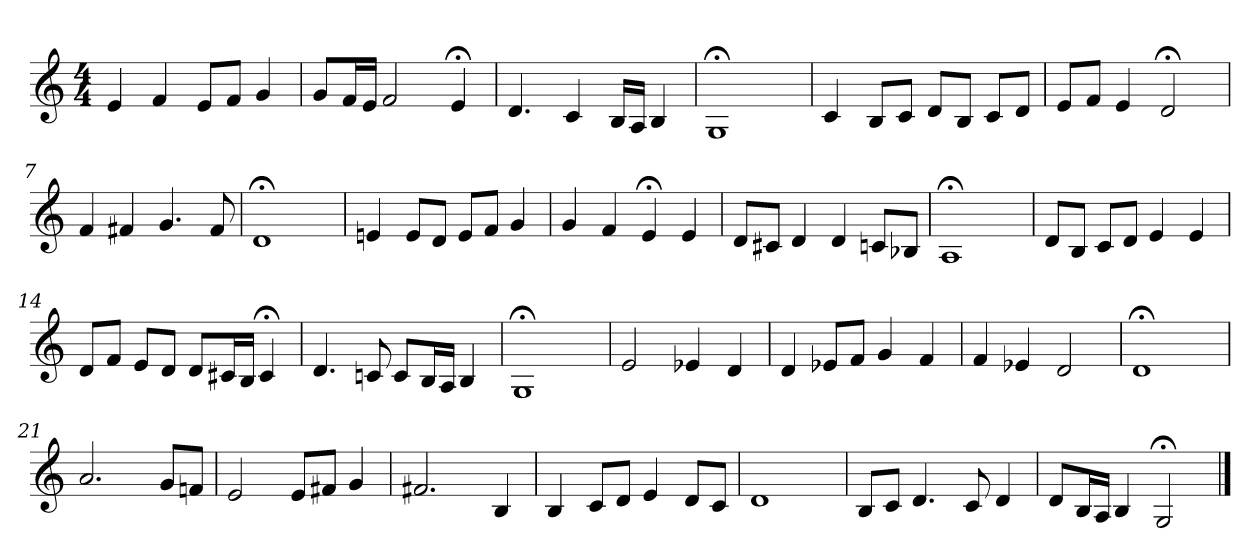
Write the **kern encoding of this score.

**kern
*part1
*staff1
*clefG2
*k[]
*C:
*M4/4
=1
4e
4f
8e/L
8f/J
4g
=2
8g/L
16f/L
16e/JJ
2f
4e;<
=3
4.d
4c
16B/LL
16A/JJ
4B
=4
1G;<
=5
4c
8B/L
8c/J
8d/L
8B/J
8c/L
8d/J
=6
8e/L
8f/J
4e
2d;<
=7
4f
4f#X
4.g
8f#
=8
1d;<
=9
4en
8e/L
8d/J
8e/L
8f/J
4g
=10
4g
4f
4e;<
4e
=11
8d/L
8c#X/J
4d
4d
8cn/L
8B-X/J
=12
1A;<
=13
8d/L
8B/J
8c/L
8d/J
4e
4e
=14
8d/L
8f/J
8e/L
8d/J
8d/L
16c#X/L
16B/JJ
4c#;<
=15
4.d
8cn
8c/L
16B/L
16A/JJ
4B
=16
1G;<
=17
2e
4e-X
4d
=18
4d
8e-X/L
8f/J
4g
4f
=19
4f
4e-X
2d
=20
1d;<
=21
2.a
8g/L
8fn/J
=22
2e
8e/L
8f#X/J
4g
=23
2.f#X
4B
=24
4B
8c/L
8d/J
4e
8d/L
8c/J
=25
1d
=26
8B/L
8c/J
4.d
8c
4d
=27
8d/L
16B/L
16A/JJ
4B
2G;<
==
*-
